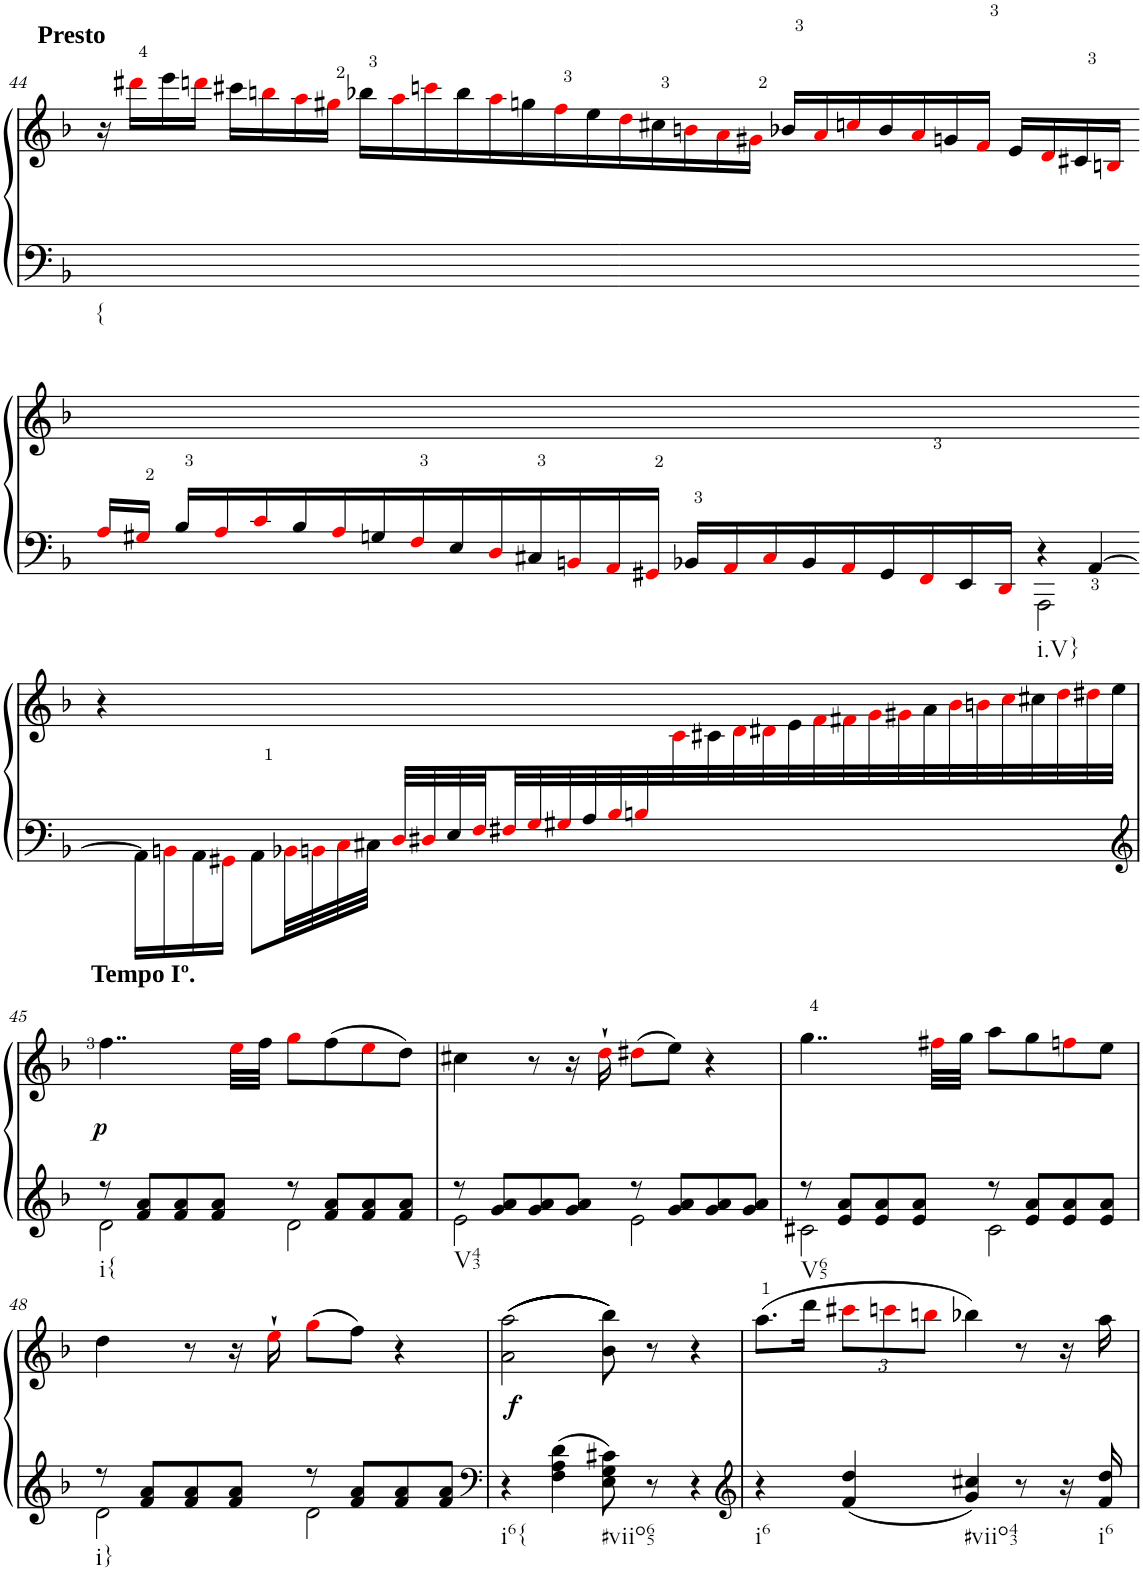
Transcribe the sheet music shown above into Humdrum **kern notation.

**kern	**kern	**dynam	**harte
*part1	*part1	*part1	*part1
*staff2	*staff1	*staff1/2	*
*I"Piano	*	*	*
*I'Pno	*	*	*
!!LO:PB:g=z
*clefF4	*clefG2	*	*
*k[b-]	*k[b-]	*	*
*M4/4	*M4/4	*	*
=44	=44	=44	=44
!	!	!	!LO:H:kt={
1ryy	16r	.	N
!	!LO:TX:a:B:t=Presto	!	!
.	16ddd#Xi\LL	.	.
.	16eee\	.	.
.	16dddni\JJ	.	.
.	16ccc#X\LL	.	.
.	16bbni\	.	.
.	16aai\	.	.
.	16gg#Xi\JJ	.	.
.	16bb-X\LL	.	.
.	16aai\	.	.
.	16cccni\	.	.
.	16bb-\	.	.
.	16aai\	.	.
.	16ggn\	.	.
.	16ffi\	.	.
.	16ee\	.	.
=44X2-	=44X2-	=44X2-	=44X2-
1ryy	16ddi\	.	.
.	16cc#X\	.	.
.	16bni\	.	.
.	16ai\	.	.
.	16g#Xi\JJ	.	.
.	16b-X/LL	.	.
.	16ai/	.	.
.	16ccni/	.	.
.	16b-/	.	.
.	16ai/	.	.
.	16gn/	.	.
.	16fi/JJ	.	.
.	16e/LL	.	.
.	16di/	.	.
.	16c#X/	.	.
.	16Bni/JJ	.	.
!!LO:LB:g=z
=44X3-	=44X3-	=44X3-	=44X3-
*^	*	*	*
16Ai/LL	1ryy	1ryy	.	.
16G#Xi/JJ	.	.	.	.
16B-/LL	.	.	.	.
16Ai/	.	.	.	.
16ci/	.	.	.	.
16B-/	.	.	.	.
16Ai/	.	.	.	.
16Gn/	.	.	.	.
16Fi/	.	.	.	.
16E/	.	.	.	.
16Di/	.	.	.	.
16C#X/	.	.	.	.
16BBni/	.	.	.	.
16AAi/	.	.	.	.
16GG#Xi/JJ	.	.	.	.
16BB-X/LL	.	.	.	.
=44X4-	=44X4-	=44X4-	=44X4-	=44X4-
*	*^	*	*	*
16AAi/	2ryy	1ryy	2ryy	.	.
16Ci/	.	.	.	.	.
16BB-/	.	.	.	.	.
16AAi/	.	.	.	.	.
16GG/	.	.	.	.	.
16FFi/	.	.	.	.	.
16EE/	.	.	.	.	.
16DDi/JJ	.	.	.	.	.
2AAA\	4r	.	2ryy	.	.
.	[4AA/	.	.	.	.
*	*v	*v	*	*	*
!!LO:LB:g=z
=44X5-	=44X5-	=44X5-	=44X5-	=44X5-
4ryy	1ryy	4r	.	.
16AA\LL]	.	4.ryy	.	.
16BBni\	.	.	.	.
16AA\	.	.	.	.
16GG#Xi\JJ	.	.	.	.
8AA\L	.	.	.	.
32BB-Xi\LL	.	4ryy	.	.
32BBni\	.	.	.	.
32Ci\	.	.	.	.
32C#X\JJJ	.	.	.	.
32Di/LLL	.	.	.	.
32D#Xi/	.	.	.	.
32E/	.	.	.	.
32Fi/	.	.	.	.
32F#Xi/	.	8.ryy	.	.
32Gi/	.	.	.	.
32G#Xi/	.	.	.	.
32A/	.	.	.	.
32B-i/	2ryy	.	.	.
32Bni/	.	.	.	.
2ryy	.	32ci\	.	.
.	.	32c#X\	.	.
.	.	32di\	.	.
.	.	32d#Xi\	.	.
.	.	32e\	.	.
.	.	32fi\	.	.
.	.	32f#Xi\	.	.
.	.	32gi\	.	.
.	.	32g#Xi\	.	.
.	.	32a\	.	.
.	.	32b-i\	.	.
.	.	32bni\	.	.
.	.	32cci\	.	.
.	.	32cc#X\	.	.
.	16.ryy	32ddi\	.	.
.	.	32dd#Xi\	.	.
32ryy	.	32ee\JJJ	.	.
!!LO:LB:g=z
=45	=45	=45	=45	=45
*clefG2	*	*	*	*
!	!	!LO:TX:a:B:t=Tempo Iº.	!	!
!	!	!	!LO:DY:b	!
8r	2d\	4..ff\	p	.
8f/ 8a/L	.	.	.	.
8f/ 8a/	.	.	.	.
8f/ 8a/J	.	.	.	.
.	.	32eei\LLL	.	.
.	.	32ff\JJJ	.	.
8r	2d\	8ggi\L	.	.
8f/ 8a/L	.	(8ff\	.	.
8f/ 8a/	.	8eei\	.	.
8f/ 8a/J	.	8dd\J)	.	.
=46	=46	=46	=46	=46
8r	2e\	4cc#X\	.	.
8g/ 8a/L	.	.	.	.
8g/ 8a/	.	8r	.	.
8g/ 8a/J	.	16r	.	.
.	.	16dd`i\	.	.
8r	2e\	(8dd#Xi\L	.	.
8g/ 8a/L	.	8ee\J)	.	.
8g/ 8a/	.	4r	.	.
8g/ 8a/J	.	.	.	.
=47	=47	=47	=47	=47
8r	2c#X\	4..gg\	.	.
8e/ 8a/L	.	.	.	.
8e/ 8a/	.	.	.	.
8e/ 8a/J	.	.	.	.
.	.	32ff#Xi\LLL	.	.
.	.	32gg\JJJ	.	.
8r	2c#\	8aa\L	.	.
8e/ 8a/L	.	8gg\	.	.
8e/ 8a/	.	8ffni\	.	.
8e/ 8a/J	.	8ee\J	.	.
!!LO:LB:g=z
=48	=48	=48	=48	=48
8r	2d\	4dd\	.	.
8f/ 8a/L	.	.	.	.
8f/ 8a/	.	8r	.	.
8f/ 8a/J	.	16r	.	.
.	.	16ee`i\	.	.
8r	2d\	(8ggi\L	.	.
8f/ 8a/L	.	8ff\J)	.	.
8f/ 8a/	.	4r	.	.
8f/ 8a/J	.	.	.	.
*v	*v	*	*	*
=49	=49	=49	=49
*clefF4	*	*	*
!	!	!LO:DY:b	!
4r	(((((2a\ 2aa\	f	.
4F\ 4A\ 4d\	.	.	.
8E\ 8G\ 8c#X\	8b-\ 8bb-\)))))	.	.
8r	8r	.	.
4r	4r	.	.
=50	=50	=50	=50
*clefG2	*	*	*
4r	(8.aa\L	.	.
.	16ddd\Jk	.	.
*	*Xbrackettup	*	*
4f/ 4dd/	12ccc#Xi\L	.	.
.	12cccni\	.	.
.	12bbni\J	.	.
4g/ 4cc#X/	4bb-X\)	.	.
8r	8r	.	.
16r	16r	.	.
16f/ 16dd/	16aa\	.	.
=	=	=	=
*-	*-	*-	*-
